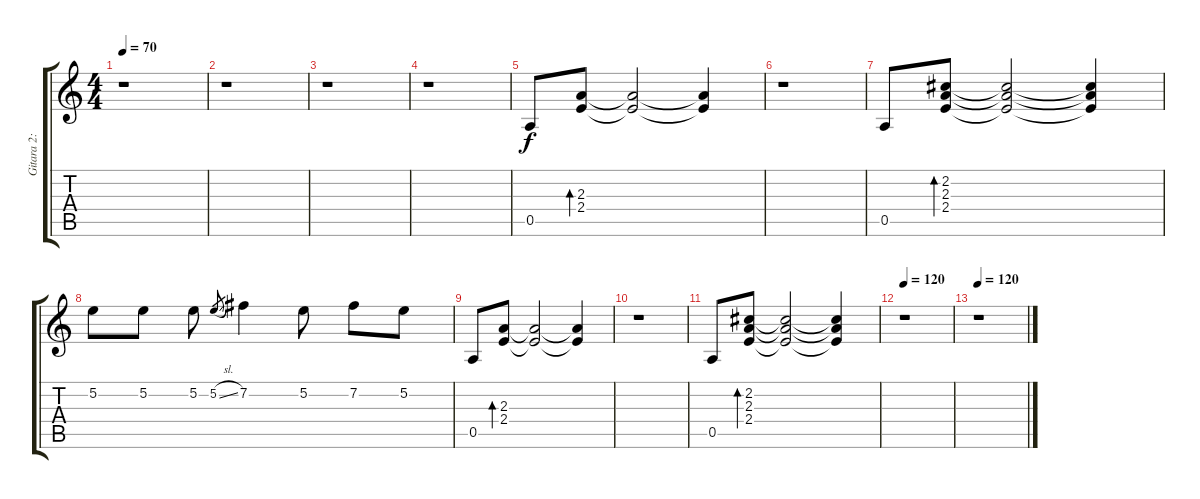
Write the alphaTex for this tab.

\track ("Gitara 2: Acoustic" "Gitara 2: ") {instrument acousticguitarnylon}
\staff {score tabs}
\tuning (E4 B3 G3 D3 A2 E2) {hide}
\ts (4 4)
\tempo 70
\clef g2
\ks c
r.1{dy f} |
r.1 |
r.1 |
r.1 |
0.5.8 (2.3 2.4).8{bd 480} (2.3{t} 2.4{t}).2 (2.3{t} 2.4{t}).4 |
r.1 |
0.5.8 (2.2 2.3 2.4).8{bd 480} (2.2{t} 2.3{t} 2.4{t}).2 (2.2{t} 2.3{t} 2.4{t}).4 |
5.2.8 5.2.8 5.2.8 5.2{sl}.8{gr} 7.2.4 5.2.8 7.2.8 5.2.8 |
0.5.8 (2.3 2.4).8{bd 480} (2.3{t} 2.4{t}).2 (2.3{t} 2.4{t}).4 |
r.1 |
0.5.8 (2.2 2.3 2.4).8{bd 480} (2.2{t} 2.3{t} 2.4{t}).2 (2.2{t} 2.3{t} 2.4{t}).4 |
\tempo 120
r.1 |
\tempo 120
r.1
